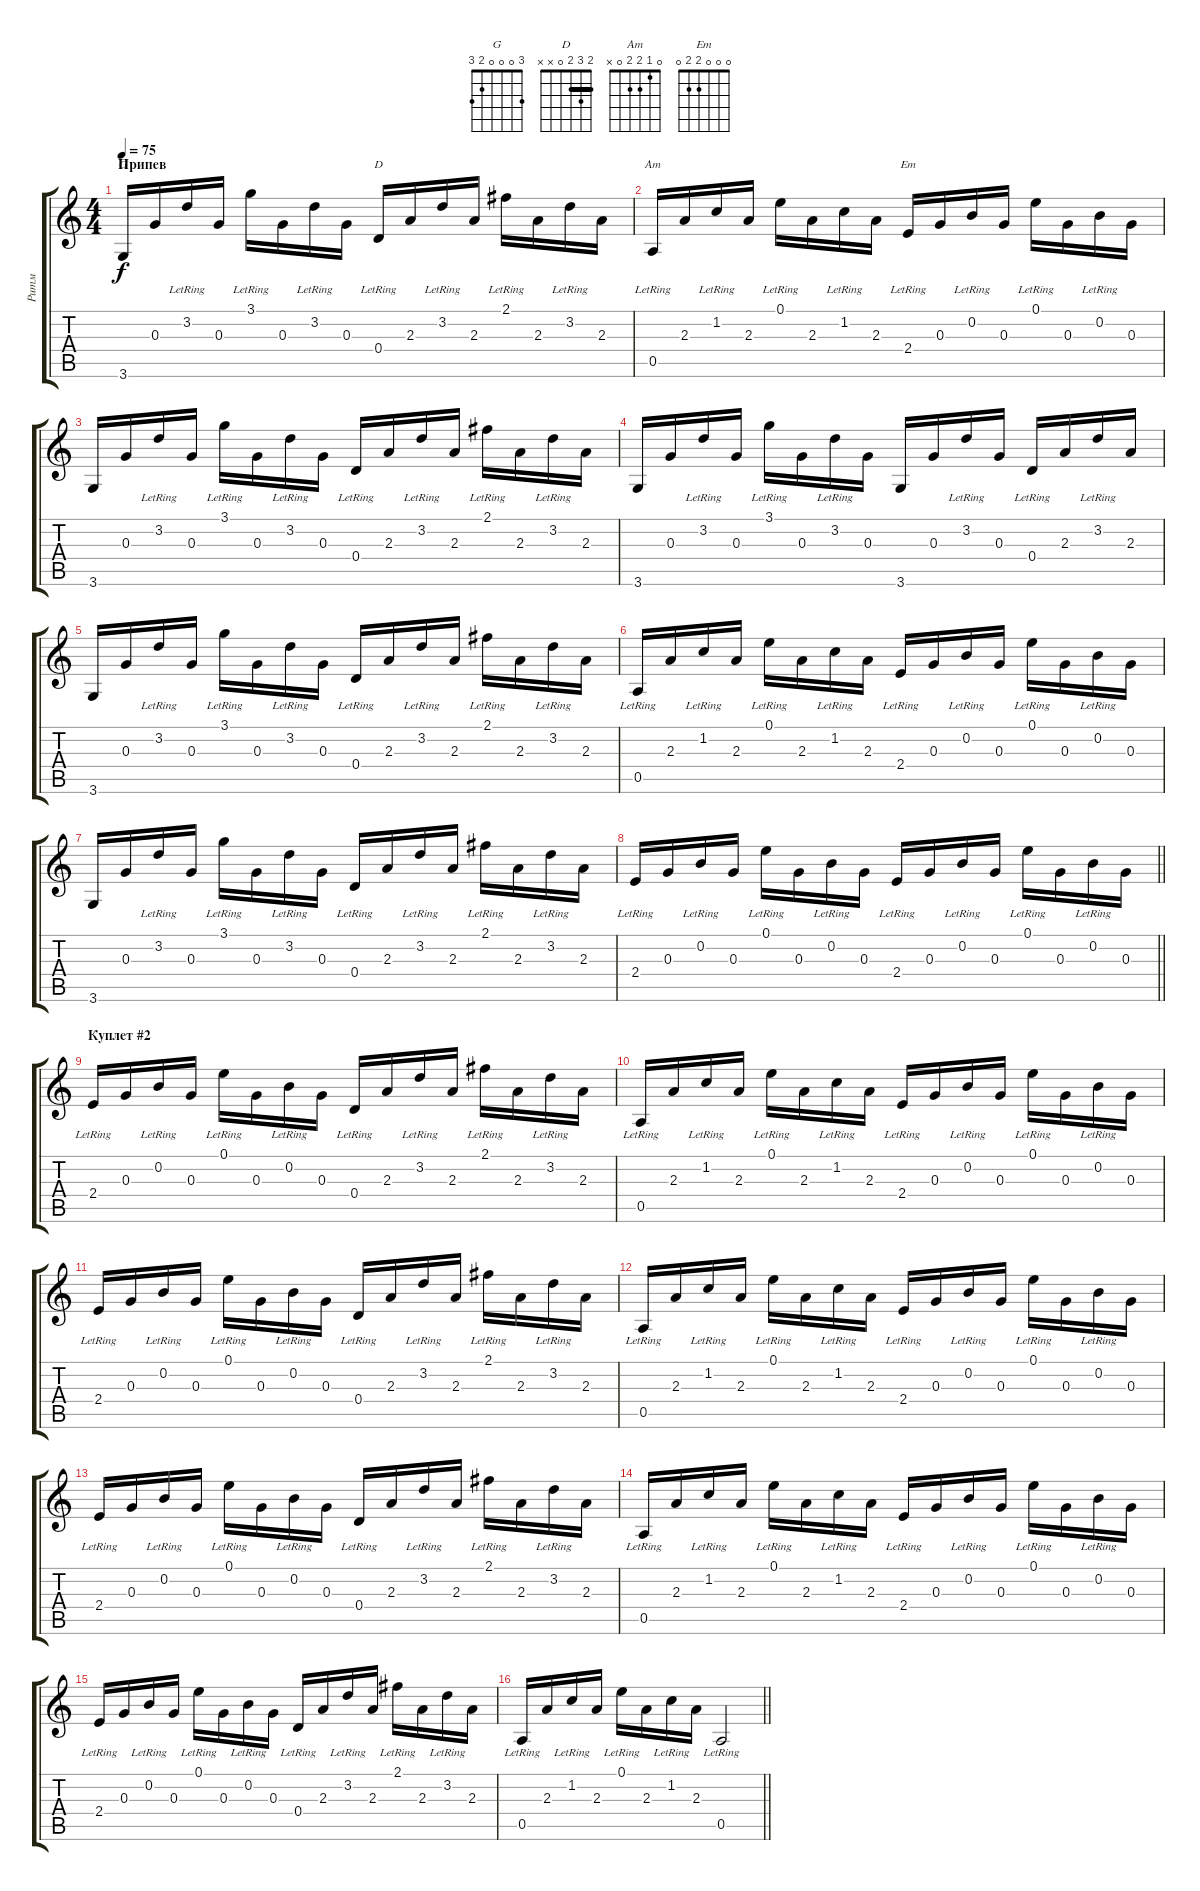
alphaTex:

\track ("Ритм" "Ритм") {instrument acousticguitarsteel}
\staff {score tabs}
\tuning (E4 B3 G3 D3 A2 E2) {hide}
\chord ("G" 3 0 0 0 2 3)
\chord ("D" 2 3 2 0 x x) {barre 2}
\chord ("Am" 0 1 2 2 0 x)
\chord ("Em" 0 0 0 2 2 0)
\ts (4 4)
\section ("" "Припев")
\tempo 75
\clef g2
\ks c
3.6.16{ch "G" dy f} 0.3.16 3.2{lr}.16 0.3.16 3.1{lr}.16 0.3.16 3.2{lr}.16 0.3.16 0.4{lr}.16{ch "D"} 2.3.16 3.2{lr}.16 2.3.16 2.1{lr}.16 2.3.16 3.2{lr}.16 2.3.16 |
0.5{lr}.16{ch "Am"} 2.3.16 1.2{lr}.16 2.3.16 0.1{lr}.16 2.3.16 1.2{lr}.16 2.3.16 2.4{lr}.16{ch "Em"} 0.3.16 0.2{lr}.16 0.3.16 0.1{lr}.16 0.3.16 0.2{lr}.16 0.3.16 |
3.6.16 0.3.16 3.2{lr}.16 0.3.16 3.1{lr}.16 0.3.16 3.2{lr}.16 0.3.16 0.4{lr}.16 2.3.16 3.2{lr}.16 2.3.16 2.1{lr}.16 2.3.16 3.2{lr}.16 2.3.16 |
3.6.16 0.3.16 3.2{lr}.16 0.3.16 3.1{lr}.16 0.3.16 3.2{lr}.16 0.3.16 3.6.16 0.3.16 3.2{lr}.16 0.3.16 0.4{lr}.16 2.3.16 3.2{lr}.16 2.3.16 |
3.6.16 0.3.16 3.2{lr}.16 0.3.16 3.1{lr}.16 0.3.16 3.2{lr}.16 0.3.16 0.4{lr}.16 2.3.16 3.2{lr}.16 2.3.16 2.1{lr}.16 2.3.16 3.2{lr}.16 2.3.16 |
0.5{lr}.16 2.3.16 1.2{lr}.16 2.3.16 0.1{lr}.16 2.3.16 1.2{lr}.16 2.3.16 2.4{lr}.16 0.3.16 0.2{lr}.16 0.3.16 0.1{lr}.16 0.3.16 0.2{lr}.16 0.3.16 |
3.6.16 0.3.16 3.2{lr}.16 0.3.16 3.1{lr}.16 0.3.16 3.2{lr}.16 0.3.16 0.4{lr}.16 2.3.16 3.2{lr}.16 2.3.16 2.1{lr}.16 2.3.16 3.2{lr}.16 2.3.16 |
\barLineRight lightlight
2.4{lr}.16 0.3.16 0.2{lr}.16 0.3.16 0.1{lr}.16 0.3.16 0.2{lr}.16 0.3.16 2.4{lr}.16 0.3.16 0.2{lr}.16 0.3.16 0.1{lr}.16 0.3.16 0.2{lr}.16 0.3.16 |
\section ("" "Куплет #2")
2.4{lr}.16 0.3.16 0.2{lr}.16 0.3.16 0.1{lr}.16 0.3.16 0.2{lr}.16 0.3.16 0.4{lr}.16 2.3.16 3.2{lr}.16 2.3.16 2.1{lr}.16 2.3.16 3.2{lr}.16 2.3.16 |
0.5{lr}.16 2.3.16 1.2{lr}.16 2.3.16 0.1{lr}.16 2.3.16 1.2{lr}.16 2.3.16 2.4{lr}.16 0.3.16 0.2{lr}.16 0.3.16 0.1{lr}.16 0.3.16 0.2{lr}.16 0.3.16 |
2.4{lr}.16 0.3.16 0.2{lr}.16 0.3.16 0.1{lr}.16 0.3.16 0.2{lr}.16 0.3.16 0.4{lr}.16 2.3.16 3.2{lr}.16 2.3.16 2.1{lr}.16 2.3.16 3.2{lr}.16 2.3.16 |
0.5{lr}.16 2.3.16 1.2{lr}.16 2.3.16 0.1{lr}.16 2.3.16 1.2{lr}.16 2.3.16 2.4{lr}.16 0.3.16 0.2{lr}.16 0.3.16 0.1{lr}.16 0.3.16 0.2{lr}.16 0.3.16 |
2.4{lr}.16 0.3.16 0.2{lr}.16 0.3.16 0.1{lr}.16 0.3.16 0.2{lr}.16 0.3.16 0.4{lr}.16 2.3.16 3.2{lr}.16 2.3.16 2.1{lr}.16 2.3.16 3.2{lr}.16 2.3.16 |
0.5{lr}.16 2.3.16 1.2{lr}.16 2.3.16 0.1{lr}.16 2.3.16 1.2{lr}.16 2.3.16 2.4{lr}.16 0.3.16 0.2{lr}.16 0.3.16 0.1{lr}.16 0.3.16 0.2{lr}.16 0.3.16 |
2.4{lr}.16 0.3.16 0.2{lr}.16 0.3.16 0.1{lr}.16 0.3.16 0.2{lr}.16 0.3.16 0.4{lr}.16 2.3.16 3.2{lr}.16 2.3.16 2.1{lr}.16 2.3.16 3.2{lr}.16 2.3.16 |
\barLineRight lightlight
0.5{lr}.16 2.3.16 1.2{lr}.16 2.3.16 0.1{lr}.16 2.3.16 1.2{lr}.16 2.3.16 0.5{lr}.2
